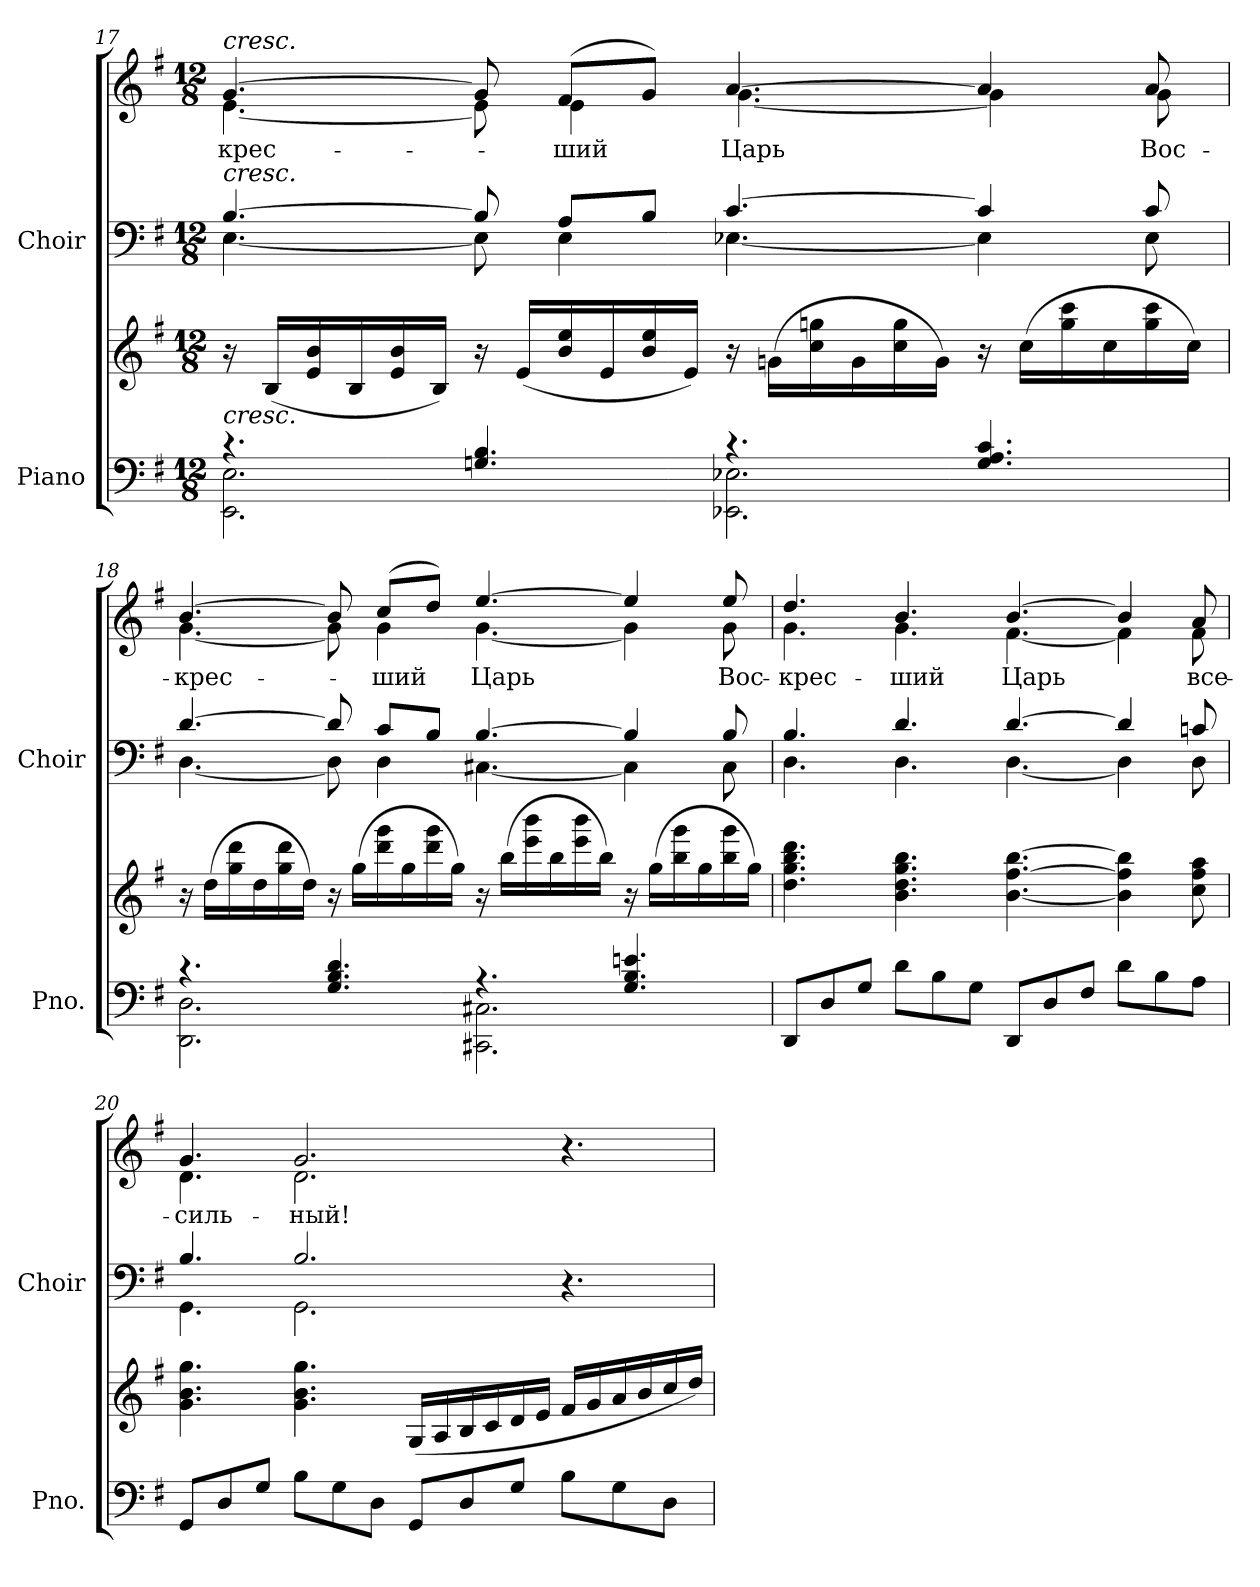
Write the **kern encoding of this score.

**kern	**kern	**kern	**kern	**text
*part2	*part2	*part1	*part1	*part1
*staff4	*staff3	*staff2	*staff1	*staff1
*I"Piano	*	*I"Choir	*	*
*I'Pno.	*	*I'Choir	*	*
!!LO:LB:g=z
*clefF4	*clefG2	*clefF4	*clefG2	*
*k[f#]	*k[f#]	*k[f#]	*k[f#]	*
*G:	*G:	*G:	*G:	*
*M12/8	*M12/8	*M12/8	*M12/8	*
=17	=17	=17	=17	=17
*^	*	*^	*^	*
!	!	!	!	!	!LO:TX:a:i:t=cresc.	!	!
!	!	!	!LO:TX:a:i:t=cresc.	!	!	!	!
!	!	!LO:TX:b:i:t=cresc.	!	!	!	!	!
!	!	!	!	!	!	!	!LO:LY:b:color=#000000
4.r	2.EEi\ 2.Ei	16r	[>4.Bi/	[<4.Ei\	[>4.gi/	[<4.ei\	-крес-
.	.	(16Bi/LL	.	.	.	.	.
.	.	16ei/ 16bi	.	.	.	.	.
.	.	16Bi/	.	.	.	.	.
.	.	16ei/ 16bi	.	.	.	.	.
.	.	16Bi/JJ)	.	.	.	.	.
4.Gni/ 4.Bi	.	16r	8Bi/]	8Ei\]	8gi/]	8ei\]	.
.	.	(16ei/LL	.	.	.	.	.
!	!	!	!	!	!	!	!LO:LY:b:color=#000000
.	.	16bi/ 16eei	8Ai/L	4Ei\	(8f#i/L	4ei\	-ший
.	.	16ei/	.	.	.	.	.
.	.	16bi/ 16eei	8Bi/J	.	8gi/J)	.	.
.	.	16ei/JJ)	.	.	.	.	.
!	!	!	!	!	!	!	!LO:LY:b:color=#000000
4.r	2.EE-Xi\ 2.E-Xi	16r	[>4.ci/	[<4.E-Xi\	[>4.ai/	[<4.gi\	Царь
.	.	(16gni\LL	.	.	.	.	.
.	.	16cci\ 16ggni	.	.	.	.	.
.	.	16gi\	.	.	.	.	.
.	.	16cci\ 16ggi	.	.	.	.	.
.	.	16gi\JJ)	.	.	.	.	.
4.Gi/ 4.Ai 4.ci	.	16r	4ci/]	4E-i\]	4ai/]	4gi\]	.
.	.	(16cci\LL	.	.	.	.	.
.	.	16ggi\ 16ccci	.	.	.	.	.
.	.	16cci\	.	.	.	.	.
!	!	!	!	!	!	!	!LO:LY:b:color=#000000
.	.	16ggi\ 16ccci	8ci/	8E-i\	8ai/	8gi\	Вос-
.	.	16cci\JJ)	.	.	.	.	.
=18	=18	=18	=18	=18	=18	=18	=18
!	!	!	!	!	!	!	!LO:LY:b:color=#000000
4.r	2.DDi\ 2.Di	16r	[>4.di/	[<4.Di\	[>4.bi/	[<4.gi\	-крес-
.	.	(16ddi\LL	.	.	.	.	.
.	.	16ggi\ 16dddi	.	.	.	.	.
.	.	16ddi\	.	.	.	.	.
.	.	16ggi\ 16dddi	.	.	.	.	.
.	.	16ddi\JJ)	.	.	.	.	.
4.Gi/ 4.Bi 4.di	.	16r	8di/]	8Di\]	8bi/]	8gi\]	.
.	.	(16ggi\LL	.	.	.	.	.
!	!	!	!	!	!	!	!LO:LY:b:color=#000000
.	.	16dddi\ 16gggi	8ci/L	4Di\	(8cci/L	4gi\	-ший
.	.	16ggi\	.	.	.	.	.
.	.	16dddi\ 16gggi	8Bi/J	.	8ddi/J)	.	.
.	.	16ggi\JJ)	.	.	.	.	.
!	!	!	!	!	!	!	!LO:LY:b:color=#000000
4.r	2.CC#Xi\ 2.C#Xi	16r	[>4.Bi/	[<4.C#Xi\	[>4.eei/	[<4.gi\	Царь
.	.	(16bbi\LL	.	.	.	.	.
.	.	16eeei\ 16bbbi	.	.	.	.	.
.	.	16bbi\	.	.	.	.	.
.	.	16eeei\ 16bbbi	.	.	.	.	.
.	.	16bbi\JJ)	.	.	.	.	.
4.Gi/ 4.Bi 4.eni	.	16r	4Bi/]	4C#i\]	4eei/]	4gi\]	.
.	.	(16ggi\LL	.	.	.	.	.
.	.	16bbi\ 16gggi	.	.	.	.	.
.	.	16ggi\	.	.	.	.	.
!	!	!	!	!	!	!	!LO:LY:b:color=#000000
.	.	16bbi\ 16gggi	8Bi/	8C#i\	8eei/	8gi\	Вос-
.	.	16ggi\JJ)	.	.	.	.	.
*v	*v	*	*	*	*	*	*
!!LO:PB:g=z	!!
=19	=19	=19	=19	=19	=19	=19
!	!	!	!	!	!	!LO:LY:b:color=#000000
8DDi/L	4.ddi\ 4.ggi 4.bbi 4.dddi	4.Bi/	4.Di\	4.ddi/	4.gi\	-крес-
8Di/	.	.	.	.	.	.
8Gi/J	.	.	.	.	.	.
!	!	!	!	!	!	!LO:LY:b:color=#000000
8di\L	4.bi\ 4.ddi 4.ggi 4.bbi	4.di/	4.Di\	4.bi/	4.gi\	-ший
8Bi\	.	.	.	.	.	.
8Gi\J	.	.	.	.	.	.
!	!	!	!	!	!	!LO:LY:b:color=#000000
8DDi/L	[<4.bi\ [>4.ff#i [>4.bbi	[>4.di/	[<4.Di\	[>4.bi/	[<4.f#i\	Царь
8Di/	.	.	.	.	.	.
8F#i/J	.	.	.	.	.	.
8di\L	4bi\] 4ff#i] 4bbi]	4di/]	4Di\]	4bi/]	4f#i\]	.
8Bi\	.	.	.	.	.	.
!	!	!	!	!	!	!LO:LY:b:color=#000000
8Ai\J	8cci\ 8ff#i 8aai	8cni/	8Di\	8ai/	8f#i\	все-
=20	=20	=20	=20	=20	=20	=20
!	!	!	!	!	!	!LO:LY:b:color=#000000
8GGi/L	4.gi\ 4.bi 4.ggi	4.Bi/	4.GGi\	4.gi/	4.di\	-силь-
8Di/	.	.	.	.	.	.
8Gi/J	.	.	.	.	.	.
!	!	!	!	!	!	!LO:LY:b:color=#000000
8Bi\L	4.gi\ 4.bi 4.ggi	2.Bi/	2.GGi\	2.gi/	2.di\	-ный!
8Gi\	.	.	.	.	.	.
8Di\J	.	.	.	.	.	.
8GGi/L	(16Gi/LL	.	.	.	.	.
.	16Ai/	.	.	.	.	.
8Di/	16Bi/	.	.	.	.	.
.	16ci/	.	.	.	.	.
8Gi/J	16di/	.	.	.	.	.
.	16ei/JJ	.	.	.	.	.
8Bi\L	16f#i/LL	4.r	4.ryy	4.r	4.ryy	.
.	16gi/	.	.	.	.	.
8Gi\	16ai/	.	.	.	.	.
.	16bi/	.	.	.	.	.
8Di\J	16cci/	.	.	.	.	.
.	16ddi/JJ)	.	.	.	.	.
*	*	*v	*v	*	*	*
*	*	*	*v	*v	*
=	=	=	=	=
*-	*-	*-	*-	*-
